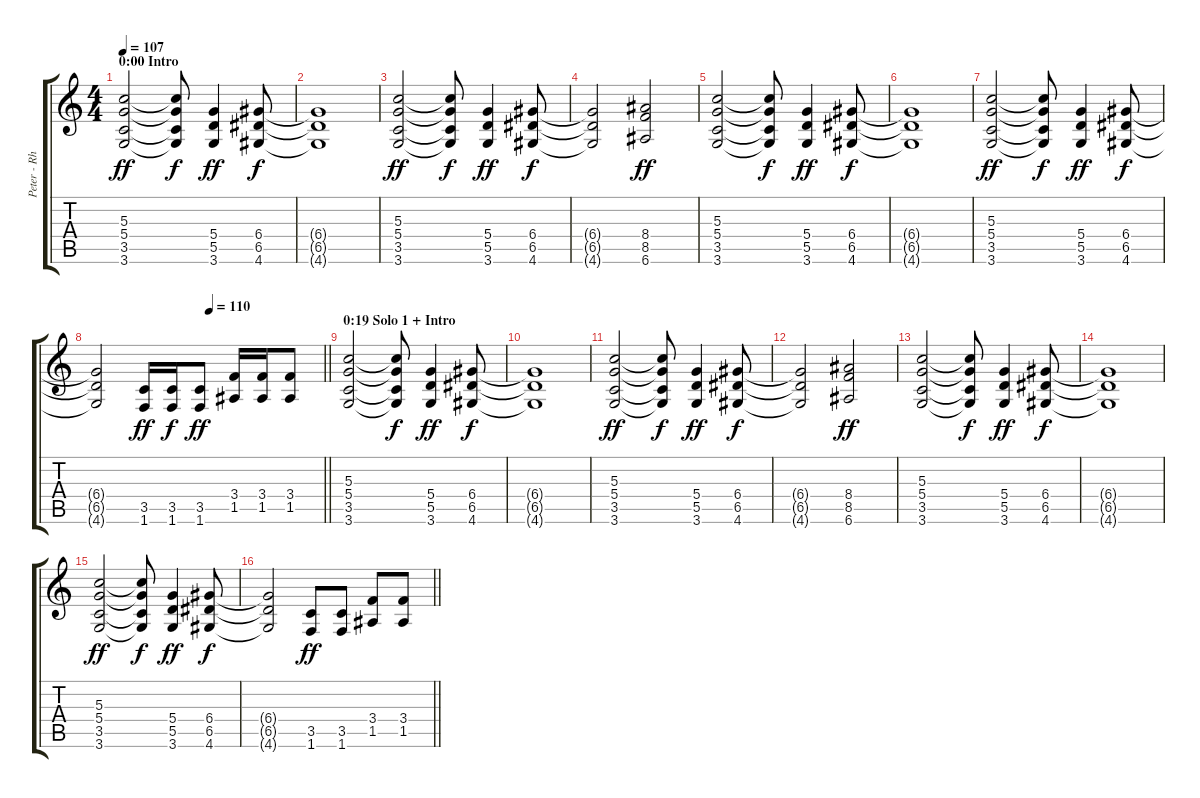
\track ("Peter - Rhythm Guitar (E-Tuning) MUTED!!" "Peter - Rh") {mute instrument overdrivenguitar}
\staff {score tabs}
\tuning (E4 B3 G3 D3 A2 E2) {hide}
\ts (4 4)
\section ("" "0:00 Intro")
\tempo 107
\clef g2
\ks c
(5.3 5.4 3.5 3.6).2{dy ff instrument overdrivenguitar} (5.3{t} 5.4{t} 3.5{t} 3.6{t}).8{dy f} (5.4 5.5 3.6).4{dy ff} (6.4 6.5 4.6).8{dy f} |
(6.4{t} 6.5{t} 4.6{t}).1 |
(5.3 5.4 3.5 3.6).2{dy ff} (5.3{t} 5.4{t} 3.5{t} 3.6{t}).8{dy f} (5.4 5.5 3.6).4{dy ff} (6.4 6.5 4.6).8{dy f} |
(6.4{t} 6.5{t} 4.6{t}).2 (8.4 8.5 6.6).2{dy ff} |
(5.3 5.4 3.5 3.6).2 (5.3{t} 5.4{t} 3.5{t} 3.6{t}).8{dy f} (5.4 5.5 3.6).4{dy ff} (6.4 6.5 4.6).8{dy f} |
(6.4{t} 6.5{t} 4.6{t}).1 |
(5.3 5.4 3.5 3.6).2{dy ff} (5.3{t} 5.4{t} 3.5{t} 3.6{t}).8{dy f} (5.4 5.5 3.6).4{dy ff} (6.4 6.5 4.6).8{dy f} |
\tempo (110 0.5)
\barLineRight lightlight
(6.4{t} 6.5{t} 4.6{t}).2 (3.5 1.6).16{dy ff} (3.5 1.6).16{dy f} (3.5 1.6).8{dy ff} (3.4 1.5).16 (3.4 1.5).16 (3.4 1.5).8 |
\section ("" "0:19 Solo 1 + Intro")
(5.3 5.4 3.5 3.6).2 (5.3{t} 5.4{t} 3.5{t} 3.6{t}).8{dy f} (5.4 5.5 3.6).4{dy ff} (6.4 6.5 4.6).8{dy f} |
(6.4{t} 6.5{t} 4.6{t}).1 |
(5.3 5.4 3.5 3.6).2{dy ff} (5.3{t} 5.4{t} 3.5{t} 3.6{t}).8{dy f} (5.4 5.5 3.6).4{dy ff} (6.4 6.5 4.6).8{dy f} |
(6.4{t} 6.5{t} 4.6{t}).2 (8.4 8.5 6.6).2{dy ff} |
(5.3 5.4 3.5 3.6).2 (5.3{t} 5.4{t} 3.5{t} 3.6{t}).8{dy f} (5.4 5.5 3.6).4{dy ff} (6.4 6.5 4.6).8{dy f} |
(6.4{t} 6.5{t} 4.6{t}).1 |
(5.3 5.4 3.5 3.6).2{dy ff} (5.3{t} 5.4{t} 3.5{t} 3.6{t}).8{dy f} (5.4 5.5 3.6).4{dy ff} (6.4 6.5 4.6).8{dy f} |
\barLineRight lightlight
(6.4{t} 6.5{t} 4.6{t}).2 (3.5 1.6).8{dy ff} (3.5 1.6).8 (3.4 1.5).8 (3.4 1.5).8
